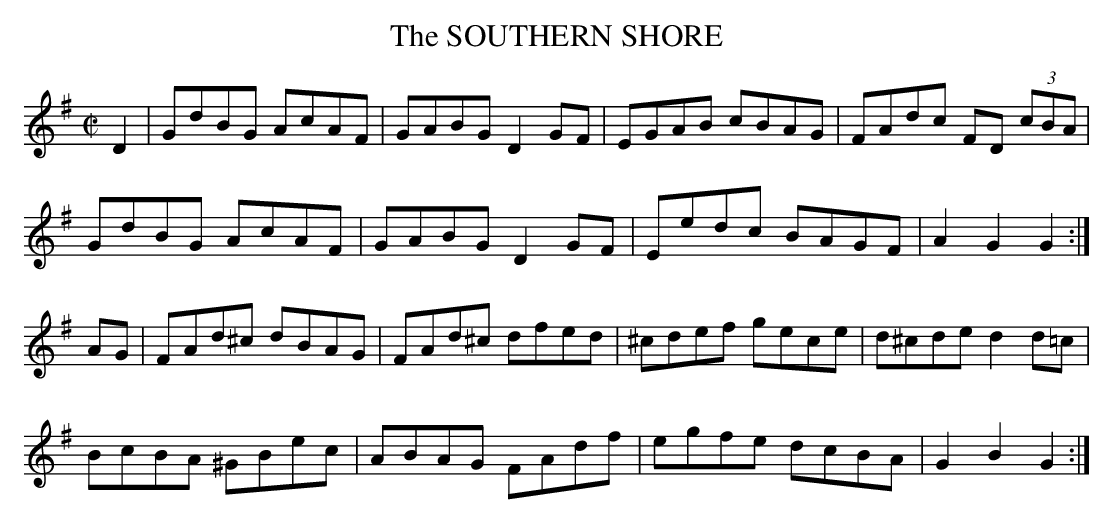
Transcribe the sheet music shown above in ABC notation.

X:1
T:SOUTHERN SHORE, The
M:C|
L:1/8
K:G
D2|GdBG AcAF|GABG D2GF|EGAB cBAG|FAdc FD (3cBA|
GdBG AcAF|GABG D2GF|Eedc BAGF|A2G2 G2:|
AG|FAd^c dBAG|FAd^c dfed|^cdef gece|d^cde d2d=c|
BcBA ^GBec|ABAG FAdf|egfe dcBA|G2B2 G2:|
